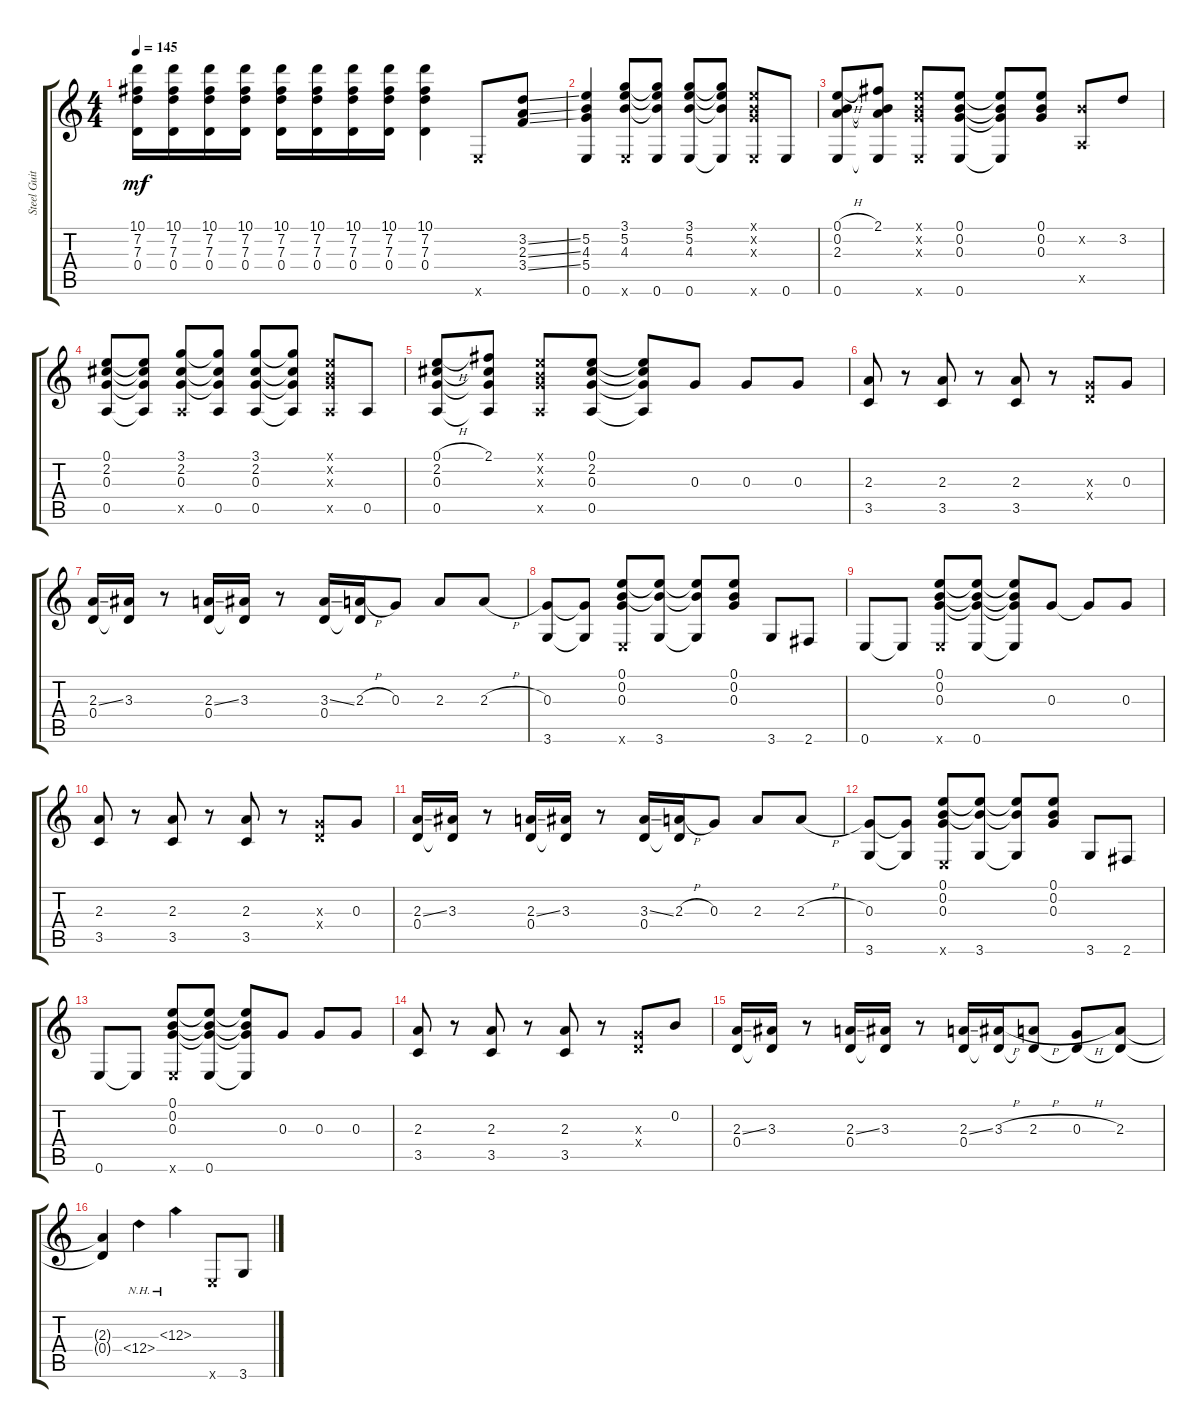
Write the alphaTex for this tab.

\track ("Steel Guitar" "Steel Guit") {instrument acousticguitarsteel}
\staff {score tabs}
\tuning (E4 B3 G3 D3 A2 E2) {hide}
\ts (4 4)
\tempo 145
\clef g2
\ks c
(10.1 7.2 7.3 0.4).16{dy mf} (10.1 7.2 7.3 0.4).16 (10.1 7.2 7.3 0.4).16 (10.1 7.2 7.3 0.4).16 (10.1 7.2 7.3 0.4).16 (10.1 7.2 7.3 0.4).16 (10.1 7.2 7.3 0.4).16 (10.1 7.2 7.3 0.4).16 (10.1 7.2 7.3 0.4).4 0.6{x}.8 (3.2{ss} 2.3{ss} 3.4{ss}).8 |
(5.2 4.3 5.4 0.6).4 (3.1 5.2 4.3 0.6{x}).8 (3.1{t} 5.2{t} 4.3{t} 0.6).8 (3.1 5.2 4.3 0.6).8 (3.1{t} 5.2{t} 4.3{t} 0.6{t}).8 (0.1{x} 0.2{x} 0.3{x} 0.6{x}).8 0.6.8 |
(0.1{h} 0.2 2.3 0.6).8 (2.1 0.2{t} 2.3{t} 0.6{t}).8 (0.1{x} 0.2{x} 0.3{x} 0.6{x}).8 (0.1 0.2 0.3 0.6).8 (0.1{t} 0.2{t} 0.3{t} 0.6{t}).8 (0.1 0.2 0.3).8 (0.2{x} 0.5{x}).8 3.2.8 |
(0.1 2.2 0.3 0.5).8 (0.1{t} 2.2{t} 0.3{t} 0.5{t}).8 (3.1 2.2 0.3 0.5{x}).8 (3.1{t} 2.2{t} 0.3{t} 0.5).8 (3.1 2.2 0.3 0.5).8 (3.1{t} 2.2{t} 0.3{t} 0.5{t}).8 (0.1{x} 0.2{x} 0.3{x} 0.5{x}).8 0.5.8 |
(0.1{h} 2.2 0.3 0.5).8 (2.1 2.2{t} 0.3{t} 0.5{t}).8 (0.1{x} 0.2{x} 0.3{x} 0.5{x}).8 (0.1 2.2 0.3 0.5).8 (0.1{t} 2.2{t} 0.3{t} 0.5{t}).8 0.3.8 0.3.8 0.3.8 |
(2.3 3.5).8 r.8 (2.3 3.5).8 r.8 (2.3 3.5).8 r.8 (0.3{x} 0.4{x}).8 0.3.8 |
(2.3{ss} 0.4).16 (3.3 0.4{t}).16 r.8 (2.3{ss} 0.4).16 (3.3 0.4{t}).16 r.8 (3.3{ss} 0.4).16 (2.3{h} 0.4{t}).16 0.3.8 2.3.8 2.3{h}.8 |
(0.3 3.6).8 (0.3{t} 3.6{t}).8 (0.1 0.2 0.3 0.6{x}).8 (0.1{t} 0.2{t} 3.6).8 (0.1{t} 0.2{t} 3.6{t}).8 (0.1 0.2 0.3).8 3.6.8 2.6.8 |
0.6.8 0.6{t}.8 (0.1 0.2 0.3 0.6{x}).8 (0.1{t} 0.2{t} 0.3{t} 0.6).8 (0.1{t} 0.2{t} 0.3{t} 0.6{t}).8 0.3.8 0.3{t}.8 0.3.8 |
(2.3 3.5).8 r.8 (2.3 3.5).8 r.8 (2.3 3.5).8 r.8 (0.3{x} 0.4{x}).8 0.3.8 |
(2.3{ss} 0.4).16 (3.3 0.4{t}).16 r.8 (2.3{ss} 0.4).16 (3.3 0.4{t}).16 r.8 (3.3{ss} 0.4).16 (2.3{h} 0.4{t}).16 0.3.8 2.3.8 2.3{h}.8 |
(0.3 3.6).8 (0.3{t} 3.6{t}).8 (0.1 0.2 0.3 0.6{x}).8 (0.1{t} 0.2{t} 3.6).8 (0.1{t} 0.2{t} 3.6{t}).8 (0.1 0.2 0.3).8 3.6.8 2.6.8 |
0.6.8 0.6{t}.8 (0.1 0.2 0.3 0.6{x}).8 (0.1{t} 0.2{t} 0.3{t} 0.6).8 (0.1{t} 0.2{t} 0.3{t} 0.6{t}).8 0.3.8 0.3.8 0.3.8 |
(2.3 3.5).8 r.8 (2.3 3.5).8 r.8 (2.3 3.5).8 r.8 (0.3{x} 0.4{x}).8 0.2.8 |
(2.3{ss} 0.4).16 (3.3 0.4{t}).16 r.8 (2.3{ss} 0.4).16 (3.3 0.4{t}).16 r.8 (2.3{ss} 0.4).16 (3.3{h} 0.4{t}).16 (2.3{h} 0.4{t}).8 (0.3{h} 0.4{t}).8 (2.3 0.4{t}).8 |
(2.3{t} 0.4{t}).4 12.4{nh}.4 12.3{nh}.4 0.6{x}.8 3.6.8
